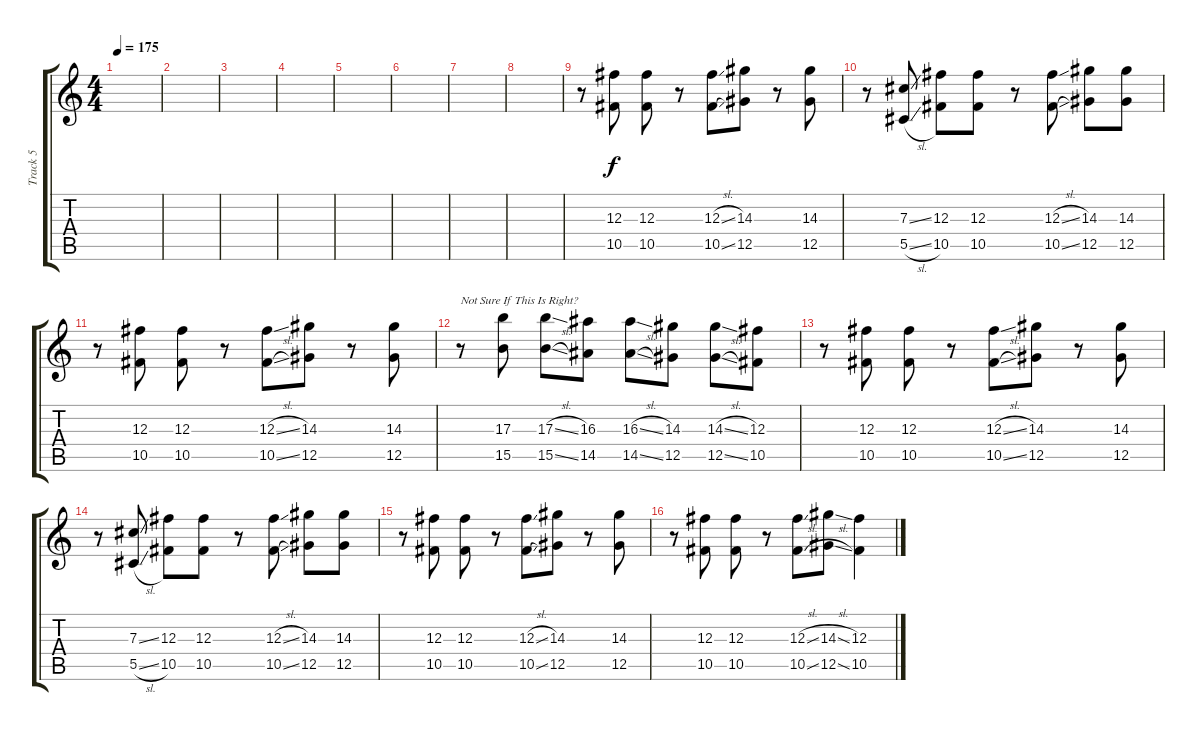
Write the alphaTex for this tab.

\track ("Track 5" "Track 5") {instrument distortionguitar}
\staff {score tabs}
\tuning (Eb4 Bb3 Gb3 Db3 Ab2 Db2) {hide}
\ts (4 4)
\tempo 175
\clef g2
\ks c
|
|
|
|
|
|
|
|
r.8 (12.3 10.5).8 (12.3 10.5).8 r.8 (12.3{sl} 10.5{sl}).8 (14.3 12.5).8 r.8 (14.3 12.5).8 |
r.8 (7.3{ss} 5.5{sl}).8 (12.3 10.5).8 (12.3 10.5).8 r.8 (12.3{sl} 10.5{sl}).8 (14.3 12.5).8 (14.3 12.5).8 |
r.8 (12.3 10.5).8 (12.3 10.5).8 r.8 (12.3{sl} 10.5{sl}).8 (14.3 12.5).8 r.8 (14.3 12.5).8 |
r.8{txt "Not Sure If This Is Right?"} (17.3 15.5).8 (17.3{sl} 15.5{sl}).8 (16.3 14.5).8 (16.3{sl} 14.5{sl}).8 (14.3 12.5).8 (14.3{sl} 12.5{sl}).8 (12.3 10.5).8 |
r.8 (12.3 10.5).8 (12.3 10.5).8 r.8 (12.3{sl} 10.5{sl}).8 (14.3 12.5).8 r.8 (14.3 12.5).8 |
r.8 (7.3{ss} 5.5{sl}).8 (12.3 10.5).8 (12.3 10.5).8 r.8 (12.3{sl} 10.5{sl}).8 (14.3 12.5).8 (14.3 12.5).8 |
r.8 (12.3 10.5).8 (12.3 10.5).8 r.8 (12.3{sl} 10.5{sl}).8 (14.3 12.5).8 r.8 (14.3 12.5).8 |
r.8 (12.3 10.5).8 (12.3 10.5).8 r.8 (12.3{sl} 10.5{sl}).8 (14.3{sl} 12.5{sl}).8 (12.3 10.5).4
